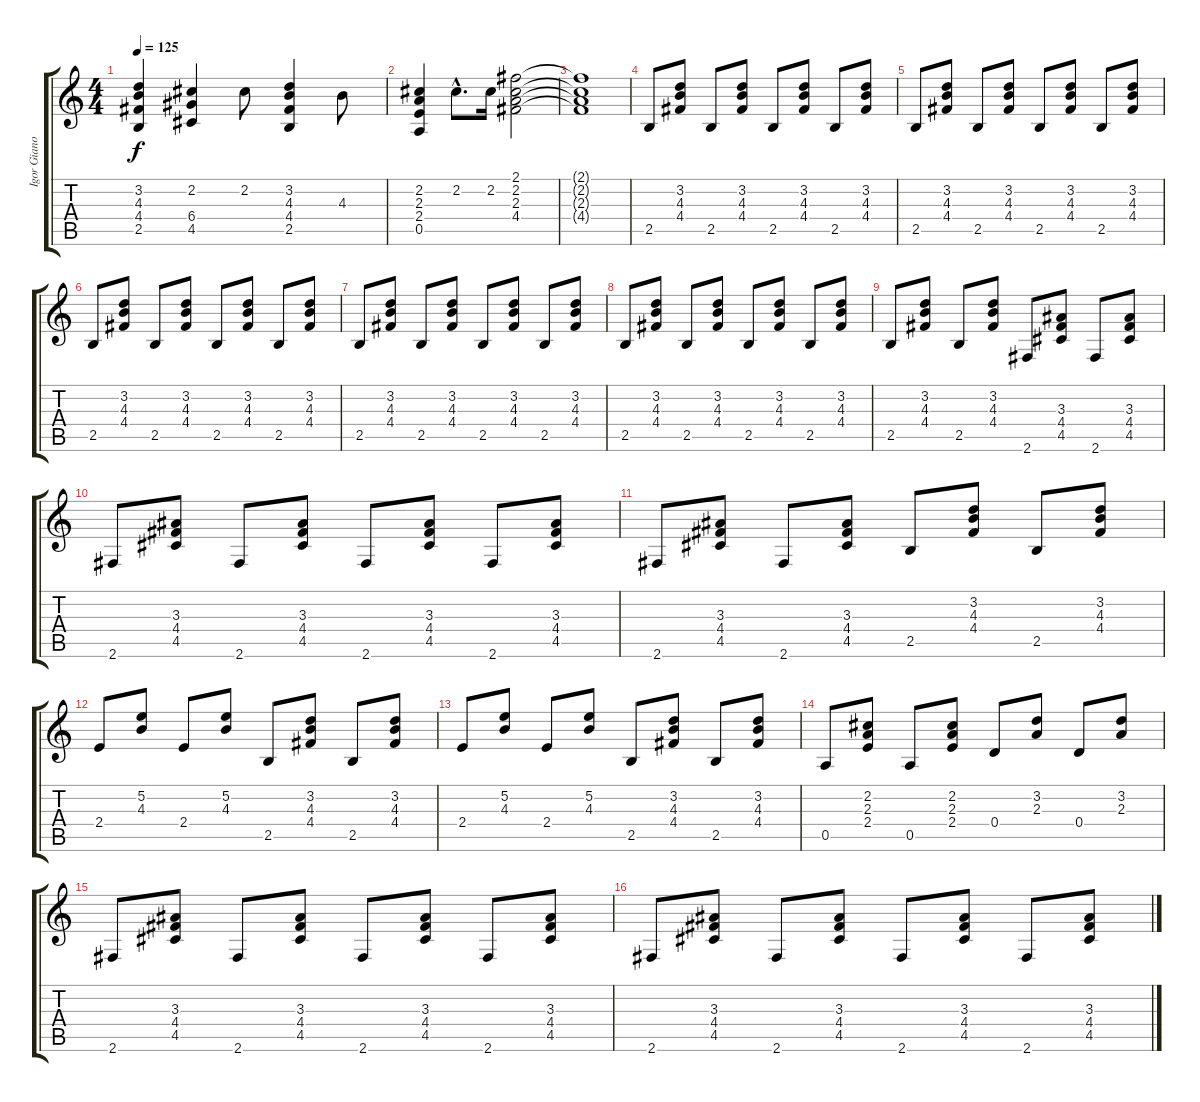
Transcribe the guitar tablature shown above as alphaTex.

\track ("Igor Gianola - guitar" "Igor Giano") {instrument acousticguitarnylon}
\staff {score tabs}
\tuning (E4 B3 G3 D3 A2 E2) {hide}
\ts (4 4)
\tempo 125
\clef g2
\ks c
(3.2 4.3 4.4 2.5).4{dy f} (2.2 6.4 4.5).4 2.2.8 (3.2 4.3 4.4 2.5).4 4.3.8 |
(2.2 2.3 2.4 0.5).4 2.2{hac}.8{d} 2.2.16 (2.1 2.2 2.3 4.4).2 |
(2.1{t} 2.2{t} 2.3{t} 4.4{t}).1 |
2.5.8 (3.2 4.3 4.4).8 2.5.8 (3.2 4.3 4.4).8 2.5.8 (3.2 4.3 4.4).8 2.5.8 (3.2 4.3 4.4).8 |
2.5.8 (3.2 4.3 4.4).8 2.5.8 (3.2 4.3 4.4).8 2.5.8 (3.2 4.3 4.4).8 2.5.8 (3.2 4.3 4.4).8 |
2.5.8 (3.2 4.3 4.4).8 2.5.8 (3.2 4.3 4.4).8 2.5.8 (3.2 4.3 4.4).8 2.5.8 (3.2 4.3 4.4).8 |
2.5.8 (3.2 4.3 4.4).8 2.5.8 (3.2 4.3 4.4).8 2.5.8 (3.2 4.3 4.4).8 2.5.8 (3.2 4.3 4.4).8 |
2.5.8 (3.2 4.3 4.4).8 2.5.8 (3.2 4.3 4.4).8 2.5.8 (3.2 4.3 4.4).8 2.5.8 (3.2 4.3 4.4).8 |
2.5.8 (3.2 4.3 4.4).8 2.5.8 (3.2 4.3 4.4).8 2.6.8 (3.3 4.4 4.5).8 2.6.8 (3.3 4.4 4.5).8 |
2.6.8 (3.3 4.4 4.5).8 2.6.8 (3.3 4.4 4.5).8 2.6.8 (3.3 4.4 4.5).8 2.6.8 (3.3 4.4 4.5).8 |
2.6.8 (3.3 4.4 4.5).8 2.6.8 (3.3 4.4 4.5).8 2.5.8 (3.2 4.3 4.4).8 2.5.8 (3.2 4.3 4.4).8 |
2.4.8 (5.2 4.3).8 2.4.8 (5.2 4.3).8 2.5.8 (3.2 4.3 4.4).8 2.5.8 (3.2 4.3 4.4).8 |
2.4.8 (5.2 4.3).8 2.4.8 (5.2 4.3).8 2.5.8 (3.2 4.3 4.4).8 2.5.8 (3.2 4.3 4.4).8 |
0.5.8 (2.2 2.3 2.4).8 0.5.8 (2.2 2.3 2.4).8 0.4.8 (3.2 2.3).8 0.4.8 (3.2 2.3).8 |
2.6.8 (3.3 4.4 4.5).8 2.6.8 (3.3 4.4 4.5).8 2.6.8 (3.3 4.4 4.5).8 2.6.8 (3.3 4.4 4.5).8 |
2.6.8 (3.3 4.4 4.5).8 2.6.8 (3.3 4.4 4.5).8 2.6.8 (3.3 4.4 4.5).8 2.6.8 (3.3 4.4 4.5).8
